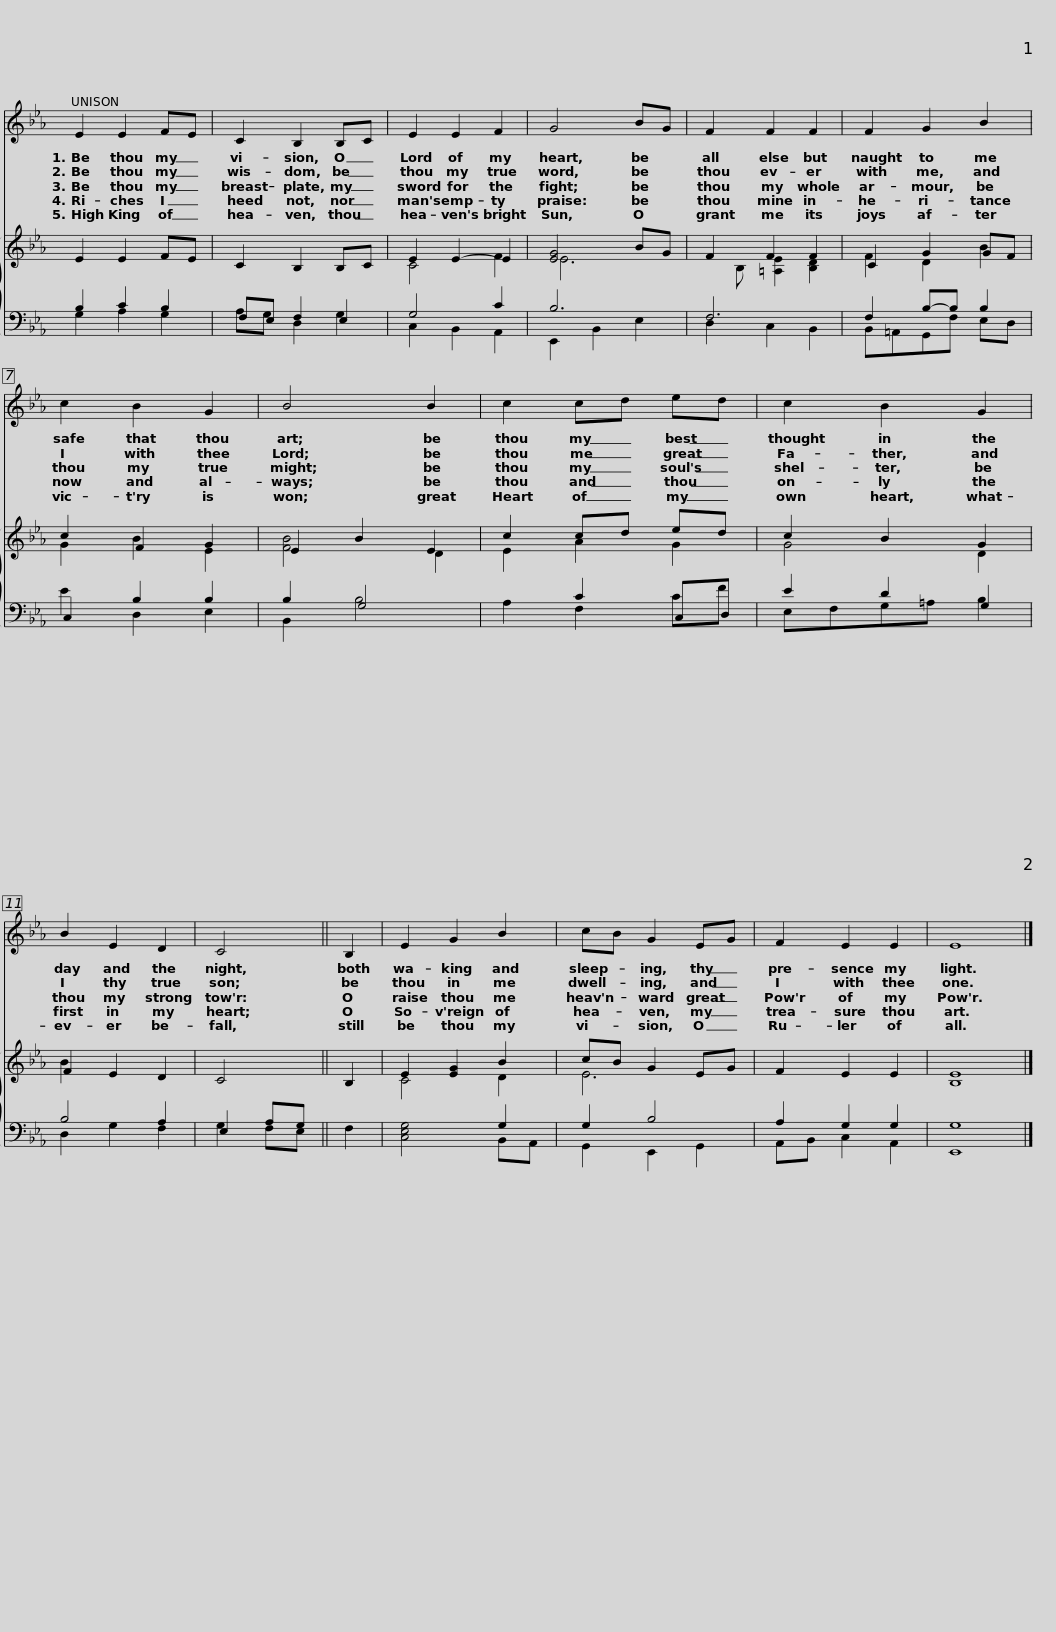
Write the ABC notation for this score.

X:1
%%score 1 { ( 2 3 ) ( 4 5 ) }
L:1/8
M:none
I:linebreak $
K:Eb
V:1 treble
V:2 treble
V:3 treble
V:4 bass
V:5 bass
V:1
 E2 E2 FE | C2 B,2 B,C | E2 E2 F2 | G4 BG | F2 F2 F2 | %5
 F2 G2 B2 |$ c2 B2 G2 | B4 B2 | c2 cd ed | c2 B2 G2 | %10
 B2 E2 D2 | C4 || B,2 |$ E2 G2 B2 | cB G2 EG | %15
 F2 E2 E2 | E8 |] %17
V:2
 E2 E2 FE | C2 B,2 B,C | E2 E2- E2 | [EG]4 BG | F2 F2 F2 | %5
 C2 G2 GF |$ c2 F2 G2 | E2 B2 E2 | c2 cd ed | c2 B2 G2 | %10
 F2 E2 D2 | C4 || B,2 |$ E2 [EG]2 B2 | cB G2 EG | %15
 F2 E2 E2 | [B,E]8 |] %17
V:3
 x6 | x6 | C4 F2 | E6 | x B, [=A,E]2 [B,D]2 | %5
 F2 D2 B2 |$ G2 B2 E2 | [FB]4 D2 | E2 A2 G2 | G4 D2 | %10
 B2 x4 | x4 || x2 |$ C4 D2 | E6 | %15
 x6 | x8 |] %17
V:4
 B,2 C2 B,2 | F,E, F,2 E,2 | G,4 C2 | B,6 | F,6 | %5
 F,2 B,-B, B,2 |$ C,2 B,2 B,2 | B,2 G,4 | x2 C2 C,D, | E2 D2 G,2 | %10
 B,4 A,2 | E,2 A,G, || x2 |$ x4 G,2 | G,2 B,4 | %15
 A,2 G,2 G,2 | x8 |] %17
V:5
 G,2 A,2 G,2 | A,G, D,2 G,2 | C,2 B,,2 A,,2 | E,,2 B,,2 E,2 | D,2 C,2 B,,2 | %5
 B,,=A,,G,,F, E,D, |$ E2 D,2 E,2 | B,,2 B,4 | A,2 F,2 CF | E,F,G,=A, B,2 | %10
 D,2 G,2 F,2 | G,2 F,E, || F,2 |$ [C,E,G,]4 B,,A,, | G,,2 E,,2 G,,2 | %15
 A,,B,, C,2 A,,2 | [E,,G,]8 |] %17
